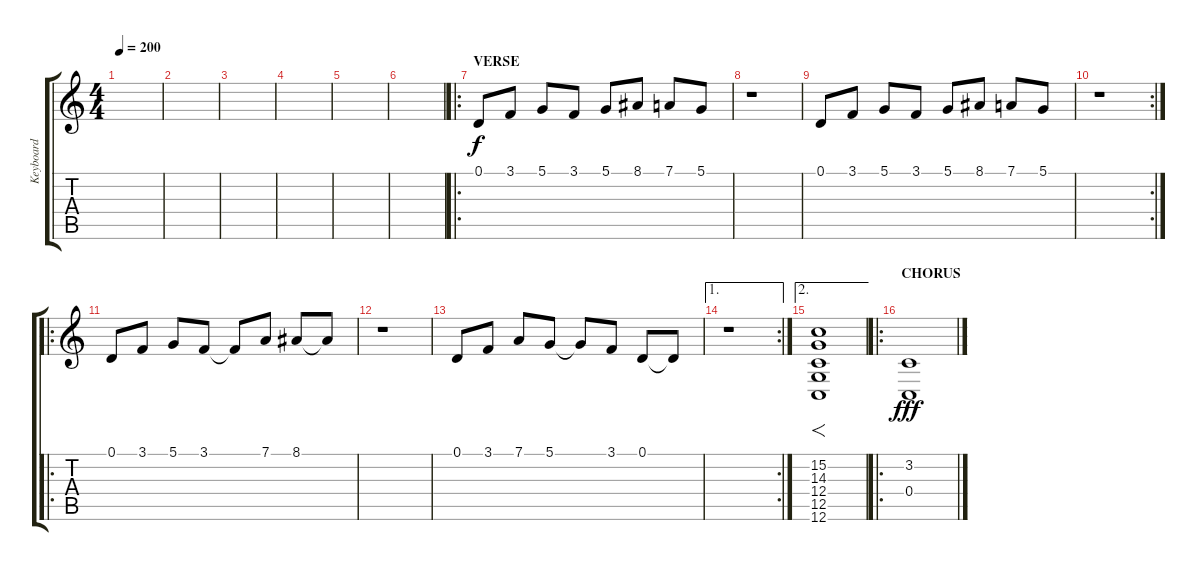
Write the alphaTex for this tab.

\track ("Keyboard" "Keyboard") {instrument whistle}
\staff {score tabs}
\tuning (D4 A3 F3 C3 G2 C2) {hide}
\ts (4 4)
\tempo 200
\clef g2
\ks c
|
|
|
|
|
|
\ro
\section ("" "VERSE")
0.1.8{instrument whistle} 3.1.8 5.1.8 3.1.8 5.1.8 8.1.8 7.1.8 5.1.8 |
r.1 |
0.1.8 3.1.8 5.1.8 3.1.8 5.1.8 8.1.8 7.1.8 5.1.8 |
\rc 2
r.1 |
\ro
0.1.8 3.1.8 5.1.8 3.1.8 3.1{t}.8 7.1.8 8.1.8 8.1{t}.8 |
r.1 |
0.1.8 3.1.8 7.1.8 5.1.8 5.1{t}.8 3.1.8 0.1.8 0.1{t}.8 |
\ae 1
\rc 2
r.1 |
\ae 2
(15.2 14.3 12.4 12.5 12.6).1{f instrument synthstrings1} |
\ro
\section ("" "CHORUS")
(3.2 0.4).1{dy fff}
